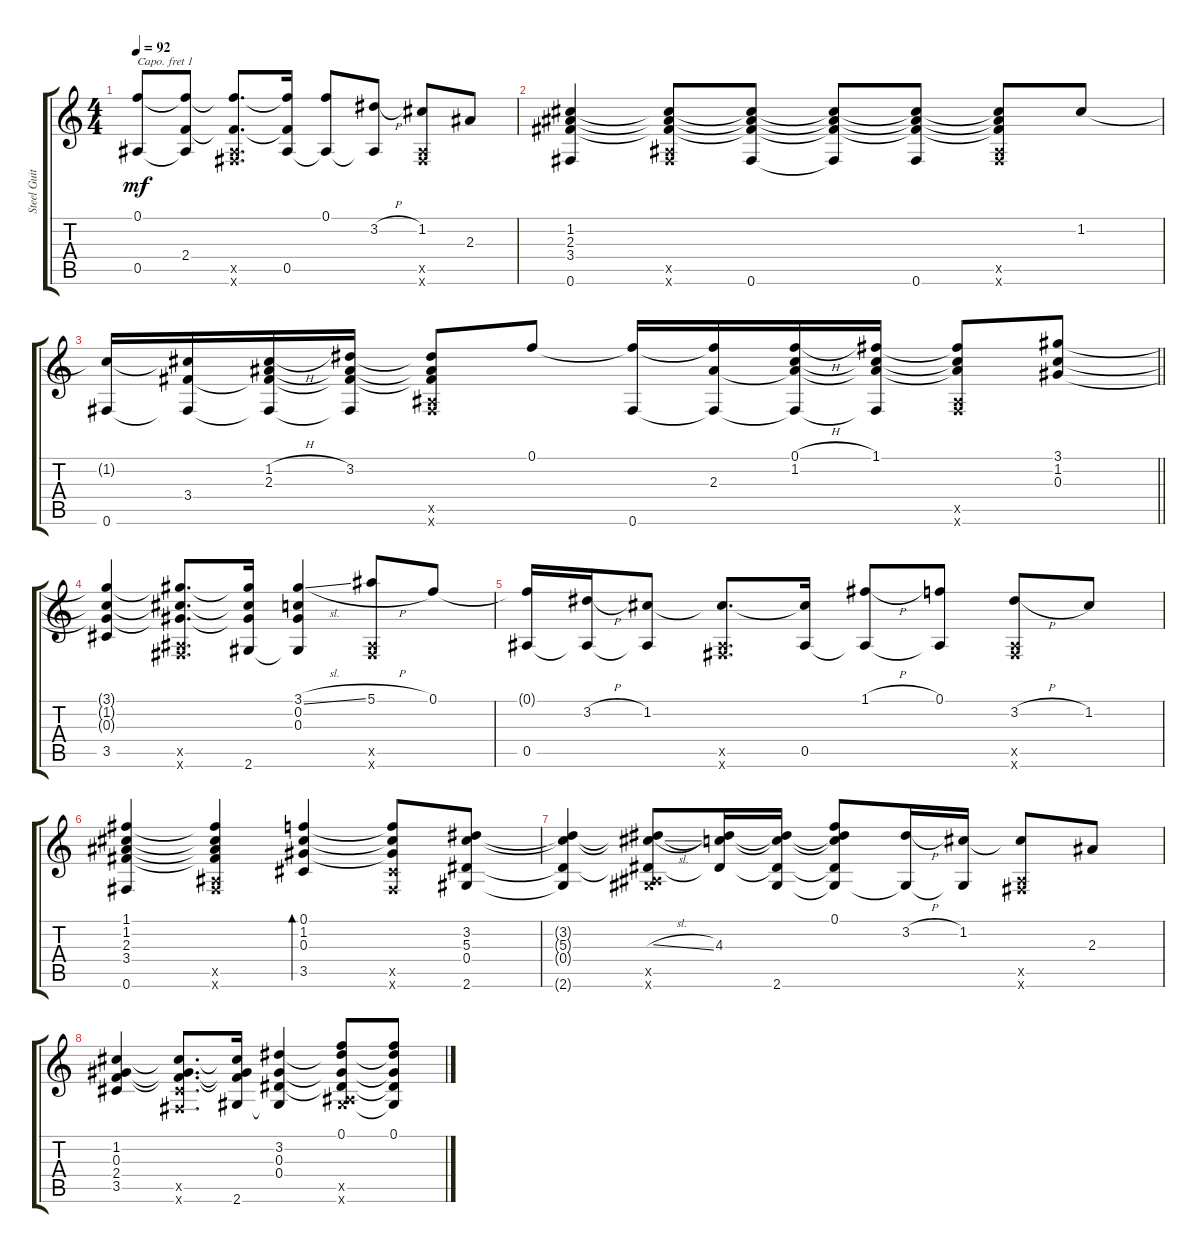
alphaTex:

\track ("Steel Guitar" "Steel Guit") {instrument acousticguitarsteel}
\staff {score tabs}
\capo 1
\tuning (E4 B3 G3 D3 A2 F2) {hide}
\ts (4 4)
\tempo 92
\clef g2
\ks c
(0.1{t} 0.5).8{dy mf} (0.1{t} 2.4 0.5{t}).8 (0.1{t} 2.4{t} 0.5{x} 0.6{x}).8{d} (0.1{t} 2.4{t} 0.5).16 (0.1 0.5{t}).8 (3.2{h} 0.5{t}).8 (1.2 0.5{x} 0.6{x}).8 2.3.8 |
(1.2 2.3 3.4 0.6).4 (1.2{t} 2.3{t} 3.4{t} 0.5{x} 0.6{x}).8 (1.2{t} 2.3{t} 3.4{t} 0.6).8 (1.2{t} 2.3{t} 3.4{t} 0.6{t}).8 (1.2{t} 2.3{t} 3.4{t} 0.6).8 (1.2{t} 2.3{t} 3.4{t} 0.5{x} 0.6{x}).8 1.2.8 |
\barLineRight lightlight
(1.2{t} 0.6).16 (1.2{t} 3.4 0.6{t}).16 (1.2{h} 2.3 3.4{t} 0.6{t}).16 (3.2 2.3{t} 3.4{t} 0.6{t}).16 (3.2{t} 2.3{t} 3.4{t} 0.5{x} 0.6{x}).8 0.1.8 (0.1{t} 0.6).16 (0.1{t} 2.3 0.6{t}).16 (0.1{h} 1.2 2.3{t} 0.6{t}).16 (1.1 1.2{t} 2.3{t} 0.6{t}).16 (1.1{t} 1.2{t} 2.3{t} 0.5{x} 0.6{x}).8 (3.1 1.2 0.3).8 |
(3.1{t} 1.2{t} 0.3{t} 3.5).4 (3.1{t} 1.2{t} 0.3{t} 0.5{x} 0.6{x}).8{d} (3.1{t} 1.2{t} 0.3{t} 2.6).16 (3.1{sl} 0.2 0.3 2.6{t}).4 (5.1{h} 0.5{x} 0.6{x}).8 0.1.8 |
(0.1{t} 0.5).16 (3.2{h} 0.5{t}).16 (1.2 0.5{t}).8 (1.2{t} 0.5{x} 0.6{x}).8{d} (1.2{t} 0.5).16 (1.1{h} 0.5{t}).8 (0.1 0.5{t}).8 (3.2{h} 0.5{x} 0.6{x}).8 1.2.8 |
(1.1 1.2 2.3 3.4 0.6).4 (1.1{t} 1.2{t} 2.3{t} 3.4{t} 0.5{x} 0.6{x}).4 (0.1 1.2 0.3 3.5).4{bd 120} (0.1{t} 1.2{t} 0.3{t} 3.5{x} 0.6{x}).8 (3.2 5.3 0.4 2.6).8 |
(3.2{t} 5.3{t} 0.4{t} 2.6{t}).4 (3.2{t} 5.3{sl t} 0.4{t} 0.5{x} 2.6{x}).8 (3.2{t} 4.3 0.4{t}).16 (3.2{t} 4.3{t} 0.4{t} 2.6).16 (0.1 3.2{t} 4.3{t} 0.4{t} 2.6{t}).8 (3.2{h} 2.6{t}).16 (1.2 2.6{t}).16 (1.2{t} 0.5{x} 0.6{x}).8 2.3.8 |
(1.2 0.3 2.4 3.5).4 (1.2{t} 0.3{t} 2.4{t} 3.5{x} 0.6{x}).8{d} (1.2{t} 0.3{t} 2.4{t} 2.6).16 (3.2 0.3 0.4 2.6{t}).4 (0.1 3.2{t} 0.3{t} 0.4{t} 0.5{x} 2.6{x}).8 (0.1 3.2{t} 0.3{t} 0.4{t} 2.6{t}).8
